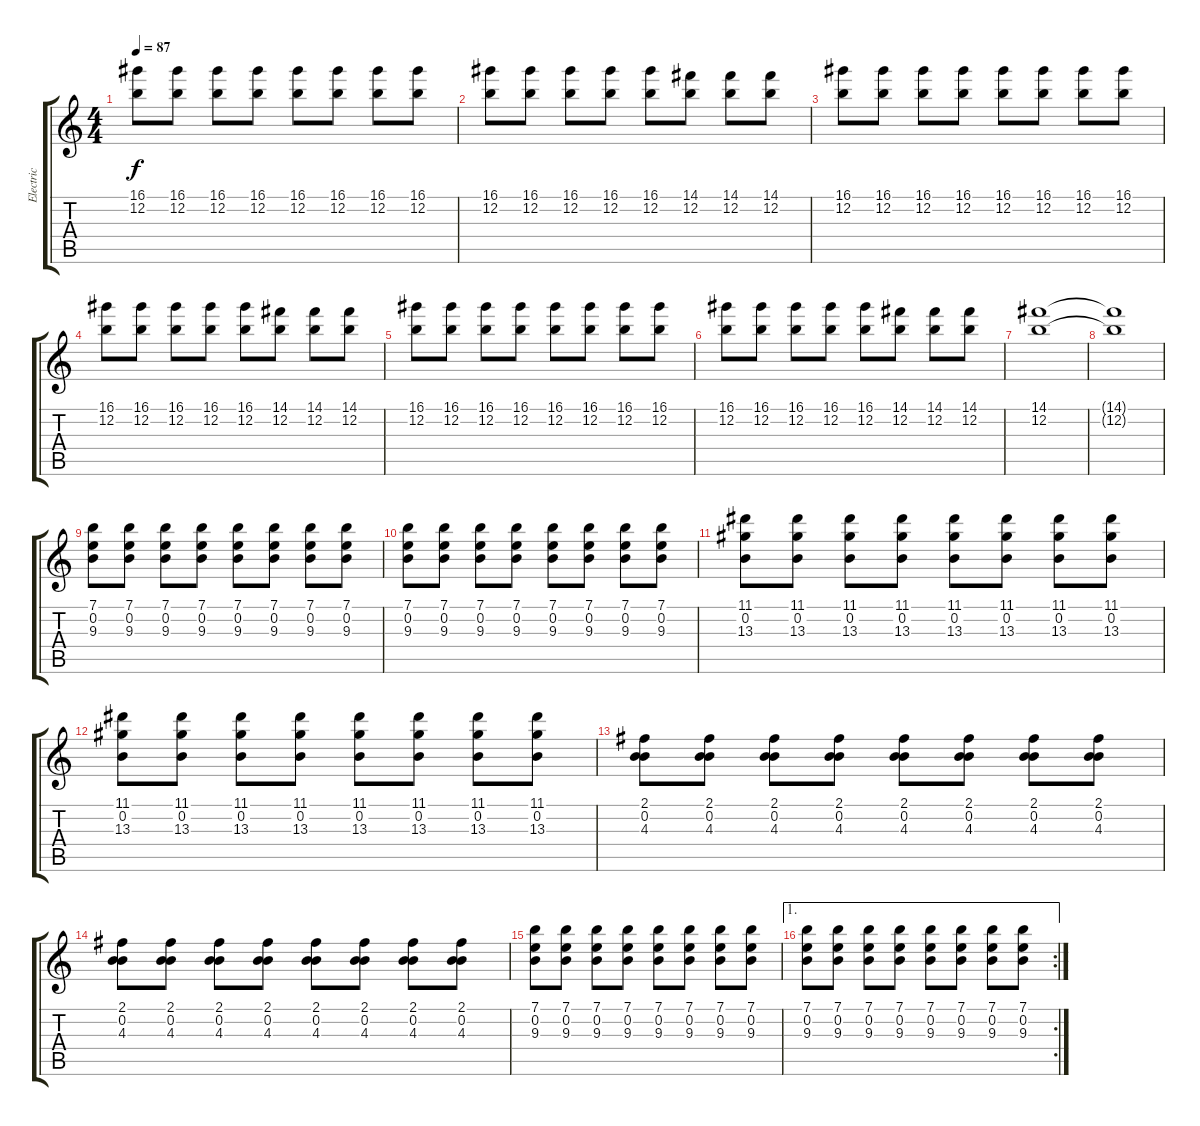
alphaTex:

\track ("Electric" "Electric") {instrument electricguitarclean}
\staff {score tabs}
\tuning (E4 B3 G3 D3 A2 E2) {hide}
\ts (4 4)
\tempo 87
\clef g2
\ks c
(16.1 12.2).8{dy f} (16.1 12.2).8 (16.1 12.2).8 (16.1 12.2).8 (16.1 12.2).8 (16.1 12.2).8 (16.1 12.2).8 (16.1 12.2).8 |
(16.1 12.2).8 (16.1 12.2).8 (16.1 12.2).8 (16.1 12.2).8 (16.1 12.2).8 (14.1 12.2).8 (14.1 12.2).8 (14.1 12.2).8 |
(16.1 12.2).8 (16.1 12.2).8 (16.1 12.2).8 (16.1 12.2).8 (16.1 12.2).8 (16.1 12.2).8 (16.1 12.2).8 (16.1 12.2).8 |
(16.1 12.2).8 (16.1 12.2).8 (16.1 12.2).8 (16.1 12.2).8 (16.1 12.2).8 (14.1 12.2).8 (14.1 12.2).8 (14.1 12.2).8 |
(16.1 12.2).8 (16.1 12.2).8 (16.1 12.2).8 (16.1 12.2).8 (16.1 12.2).8 (16.1 12.2).8 (16.1 12.2).8 (16.1 12.2).8 |
(16.1 12.2).8 (16.1 12.2).8 (16.1 12.2).8 (16.1 12.2).8 (16.1 12.2).8 (14.1 12.2).8 (14.1 12.2).8 (14.1 12.2).8 |
(14.1 12.2).1 |
(14.1{t} 12.2{t}).1 |
(7.1 0.2 9.3).8 (7.1 0.2 9.3).8 (7.1 0.2 9.3).8 (7.1 0.2 9.3).8 (7.1 0.2 9.3).8 (7.1 0.2 9.3).8 (7.1 0.2 9.3).8 (7.1 0.2 9.3).8 |
(7.1 0.2 9.3).8 (7.1 0.2 9.3).8 (7.1 0.2 9.3).8 (7.1 0.2 9.3).8 (7.1 0.2 9.3).8 (7.1 0.2 9.3).8 (7.1 0.2 9.3).8 (7.1 0.2 9.3).8 |
(11.1 0.2 13.3).8 (11.1 0.2 13.3).8 (11.1 0.2 13.3).8 (11.1 0.2 13.3).8 (11.1 0.2 13.3).8 (11.1 0.2 13.3).8 (11.1 0.2 13.3).8 (11.1 0.2 13.3).8 |
(11.1 0.2 13.3).8 (11.1 0.2 13.3).8 (11.1 0.2 13.3).8 (11.1 0.2 13.3).8 (11.1 0.2 13.3).8 (11.1 0.2 13.3).8 (11.1 0.2 13.3).8 (11.1 0.2 13.3).8 |
(2.1 0.2 4.3).8 (2.1 0.2 4.3).8 (2.1 0.2 4.3).8 (2.1 0.2 4.3).8 (2.1 0.2 4.3).8 (2.1 0.2 4.3).8 (2.1 0.2 4.3).8 (2.1 0.2 4.3).8 |
(2.1 0.2 4.3).8 (2.1 0.2 4.3).8 (2.1 0.2 4.3).8 (2.1 0.2 4.3).8 (2.1 0.2 4.3).8 (2.1 0.2 4.3).8 (2.1 0.2 4.3).8 (2.1 0.2 4.3).8 |
(7.1 0.2 9.3).8 (7.1 0.2 9.3).8 (7.1 0.2 9.3).8 (7.1 0.2 9.3).8 (7.1 0.2 9.3).8 (7.1 0.2 9.3).8 (7.1 0.2 9.3).8 (7.1 0.2 9.3).8 |
\ae 1
\rc 2
(7.1 0.2 9.3).8 (7.1 0.2 9.3).8 (7.1 0.2 9.3).8 (7.1 0.2 9.3).8 (7.1 0.2 9.3).8 (7.1 0.2 9.3).8 (7.1 0.2 9.3).8 (7.1 0.2 9.3).8
